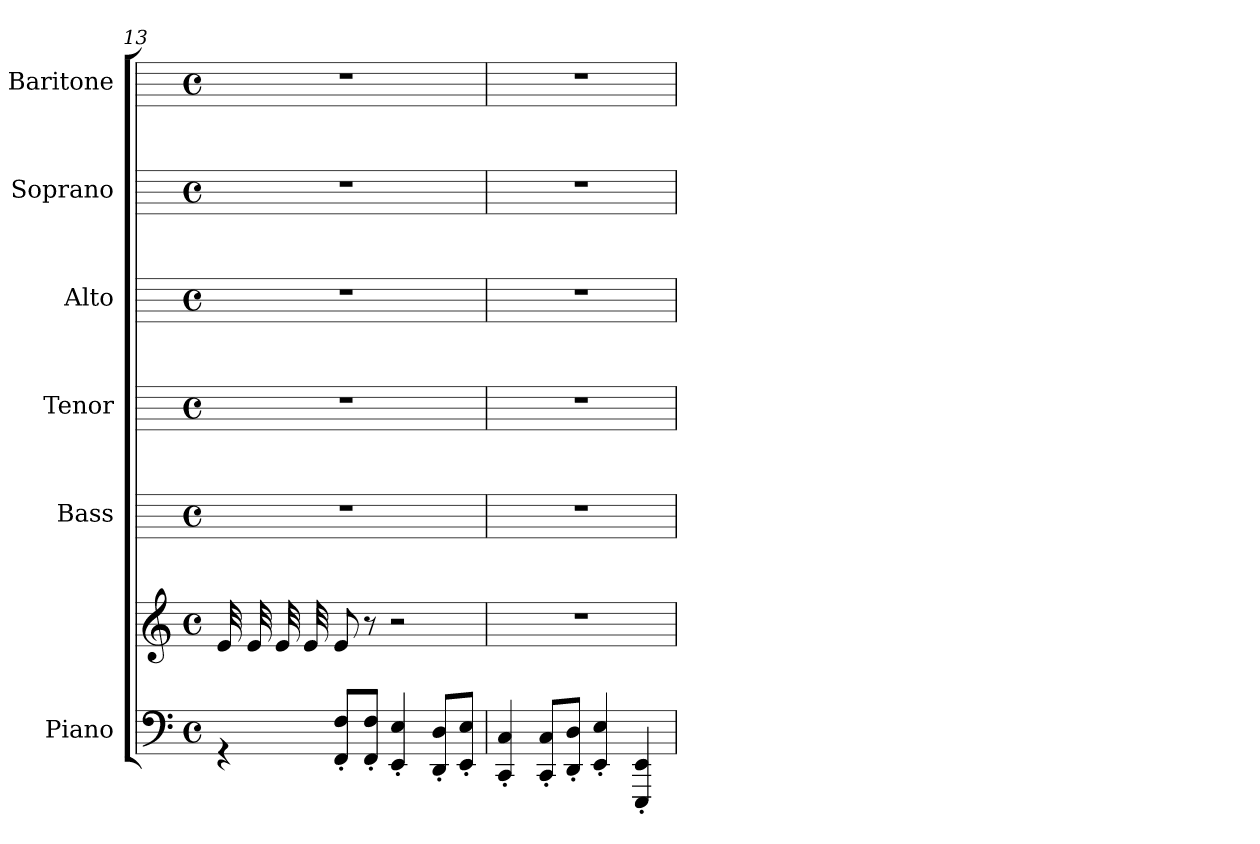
**kern	**kern	**kern	**kern	**kern	**kern	**kern
*part6	*part6	*part5	*part4	*part3	*part2	*part1
*staff7	*staff6	*staff5	*staff4	*staff3	*staff2	*staff1
*I"Piano	*	*I"Bass	*I"Tenor	*I"Alto	*I"Soprano	*I"Baritone
*	*	*I'B	*I'T	*I'A	*I'S	*
*clefF4	*clefG2	*	*	*	*	*
*k[]	*k[]	*	*	*	*	*
*C:	*C:	*	*	*	*	*
*M4/4	*M4/4	*M4/4	*M4/4	*M4/4	*M4/4	*M4/4
*met(c)	*met(c)	*met(c)	*met(c)	*met(c)	*met(c)	*met(c)
=13	=13	=13	=13	=13	=13	=13
*^	*	*	*	*	*	*
32ryy	4r	32eLLL	1r	1r	1r	1r	1r
32E	.	32ryy	.	.	.	.	.
32ryy	.	32e	.	.	.	.	.
32E	.	32ryy	.	.	.	.	.
32ryy	.	32e	.	.	.	.	.
32E	.	32ryy	.	.	.	.	.
32ryy	.	32e	.	.	.	.	.
32EJJJ	.	32ryy	.	.	.	.	.
2.ryy	8FF' 8F'L	8e	.	.	.	.	.
.	8FF' 8F'J	8r	.	.	.	.	.
.	4EE' 4E'	2r	.	.	.	.	.
.	8DD' 8D'L	.	.	.	.	.	.
.	8EE' 8E'J	.	.	.	.	.	.
*v	*v	*	*	*	*	*	*
=14	=14	=14	=14	=14	=14	=14
4CC' 4C'	1r	1r	1r	1r	1r	1r
8CC' 8C'L	.	.	.	.	.	.
8DD' 8D'J	.	.	.	.	.	.
4EE' 4E'	.	.	.	.	.	.
4EEE' 4EE'	.	.	.	.	.	.
=	=	=	=	=	=	=
*-	*-	*-	*-	*-	*-	*-
